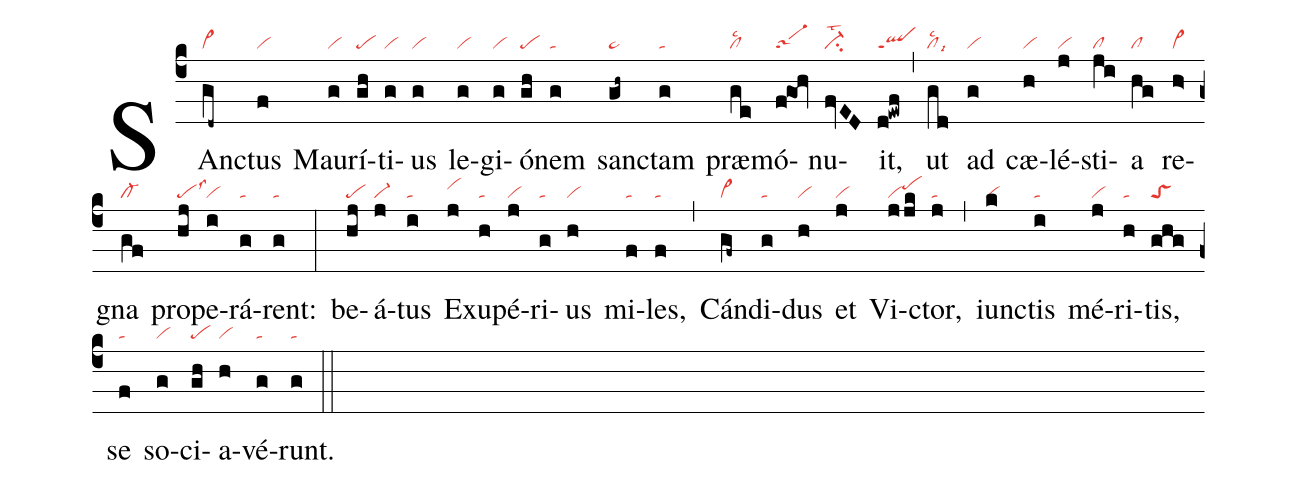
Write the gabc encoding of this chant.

nabc-lines:1;
%%
(c4)
SAn(gd~|vi>)ctus(f|vi) Mau(g|vi)rí(gh|pe)ti(g|vi)us(g|vi) le(g|vi)gi(g|vi)ó(gh|pe)nem(g|ta) san(gh~|ta>)ctam(g|ta) præ(ge|cllsc2)mó(f!gOh|sa-1)nu(fvED|ci-lst2)it,(d!ewf|qlppt1) (,)
ut(gd|cllsc2lsi9) ad(g|vi) cæ(h|vi)lé(j|vi)sti(ji|cl)a(hg|cl) re(h>|vi>)gna(gf|cl-) pro(hj|pelss3)pe(i|vi)rá(g|ta)rent:(g|ta) (:)
be(hj|pe)á(j|vi-)tus(i|ta) E(j|vihi)xu(h|ta)pé(j|vi)ri(g|ta)us(h|vi)
mi(f|ta)les,(f|ta) (,)
Cán(gf~|vi>)di(g|ta)dus(h|vi) et(j|vi) Vi(jjk|vipehi)ctor,(j|ta) (,)
iun(k|vi)ctis(i|ta) mé(j|vi)ri(h|ta)tis,(ghg|toS) se(f|ta) so(g|vi)ci(gh|pe)a(h|vi)vé(g|ta)runt.(g|ta) (::)
